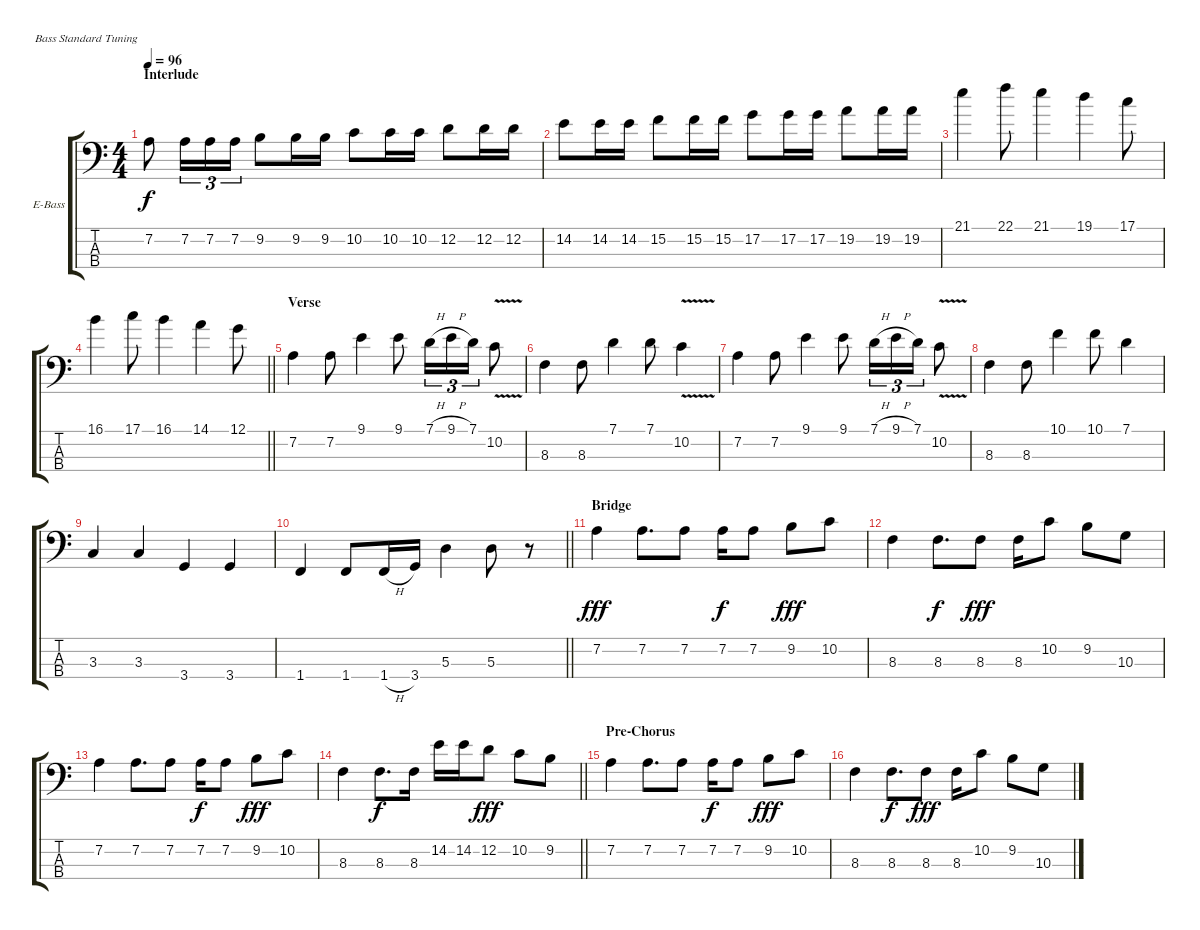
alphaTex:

\bracketExtendMode groupsimilarinstruments
\firstSystemTrackNameOrientation horizontal
\otherSystemsTrackNameOrientation horizontal
\track ("Bass" "E-Bass") {instrument electricbassfinger}
\staff {score tabs}
\tuning (G2 D2 A1 E1)
\ts (4 4)
\section ("" "Interlude")
\tempo 96
\clef f4
\ks c
7.2.8{dy f} 7.2.16{tu (3 2)} 7.2.16{tu (3 2)} 7.2.16{tu (3 2)} 9.2.8 9.2.16 9.2.16 10.2.8 10.2.16 10.2.16 12.2.8 12.2.16 12.2.16 |
14.2.8 14.2.16 14.2.16 15.2.8 15.2.16 15.2.16 17.2.8 17.2.16 17.2.16 19.2.8 19.2.16 19.2.16 |
21.1.4 22.1.8 21.1.4 19.1.4 17.1.8 |
\barLineRight lightlight
16.1.4 17.1.8 16.1.4 14.1.4 12.1.8 |
\section ("" "Verse")
7.2.4 7.2.8 9.1.4 9.1.8 7.1{h}.16{tu (3 2)} 9.1{h}.16{tu (3 2)} 7.1.16{tu (3 2)} 10.2{v}.8 |
8.3.4 8.3.8 7.1.4 7.1.8 10.2{v}.4 |
7.2.4 7.2.8 9.1.4 9.1.8 7.1{h}.16{tu (3 2)} 9.1{h}.16{tu (3 2)} 7.1.16{tu (3 2)} 10.2{v}.8 |
8.3.4 8.3.8 10.1.4 10.1.8 7.1.4 |
3.3.4 3.3.4 3.4.4 3.4.4 |
\barLineRight lightlight
1.4.4 1.4.8 1.4{h}.16 3.4.16 5.3.4 5.3.8 r.8 |
\section ("" "Bridge")
7.2.4{dy fff} 7.2.8{d} 7.2.8 7.2.16{dy f} 7.2.8 9.2.8{dy fff} 10.2.8 |
8.3.4 8.3.8{d dy f} 8.3.8{dy fff} 8.3.16 10.2.8 9.2.8 10.3.8 |
7.2.4 7.2.8{d} 7.2.8 7.2.16{dy f} 7.2.8 9.2.8{dy fff} 10.2.8 |
\barLineRight lightlight
8.3.4 8.3.8{d dy f} 8.3.16 14.2.16 14.2.16 12.2.8{dy fff} 10.2.8 9.2.8 |
\section ("" "Pre-Chorus")
7.2.4 7.2.8{d} 7.2.8 7.2.16{dy f} 7.2.8 9.2.8{dy fff} 10.2.8 |
8.3.4 8.3.8{d dy f} 8.3.8{dy fff} 8.3.16 10.2.8 9.2.8 10.3.8
